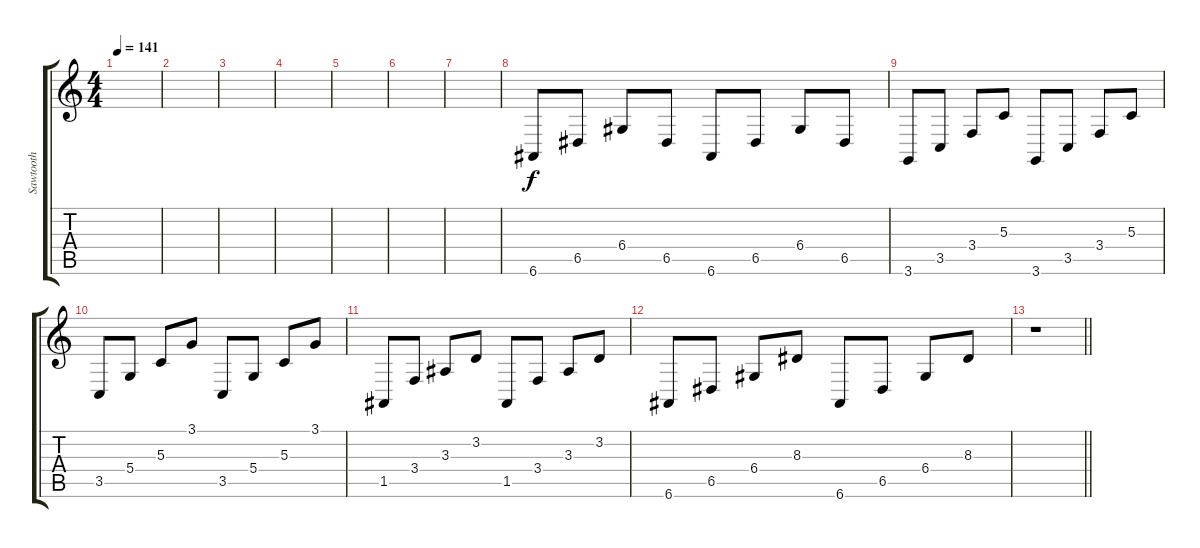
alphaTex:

\track ("Sawtooth" "Sawtooth") {instrument lead2sawtooth}
\staff {score tabs}
\tuning (E4 B3 G3 D3 A2 E2) {hide}
\ts (4 4)
\tempo 141
\clef g2
\ks c
|
|
|
|
|
|
|
6.6.8 6.5.8 6.4.8 6.5.8 6.6.8 6.5.8 6.4.8 6.5.8 |
3.6.8 3.5.8 3.4.8 5.3.8 3.6.8 3.5.8 3.4.8 5.3.8 |
3.5.8 5.4.8 5.3.8 3.1.8 3.5.8 5.4.8 5.3.8 3.1.8 |
1.5.8 3.4.8 3.3.8 3.2.8 1.5.8 3.4.8 3.3.8 3.2.8 |
6.6.8 6.5.8 6.4.8 8.3.8 6.6.8 6.5.8 6.4.8 8.3.8 |
\barLineRight lightlight
r.1
